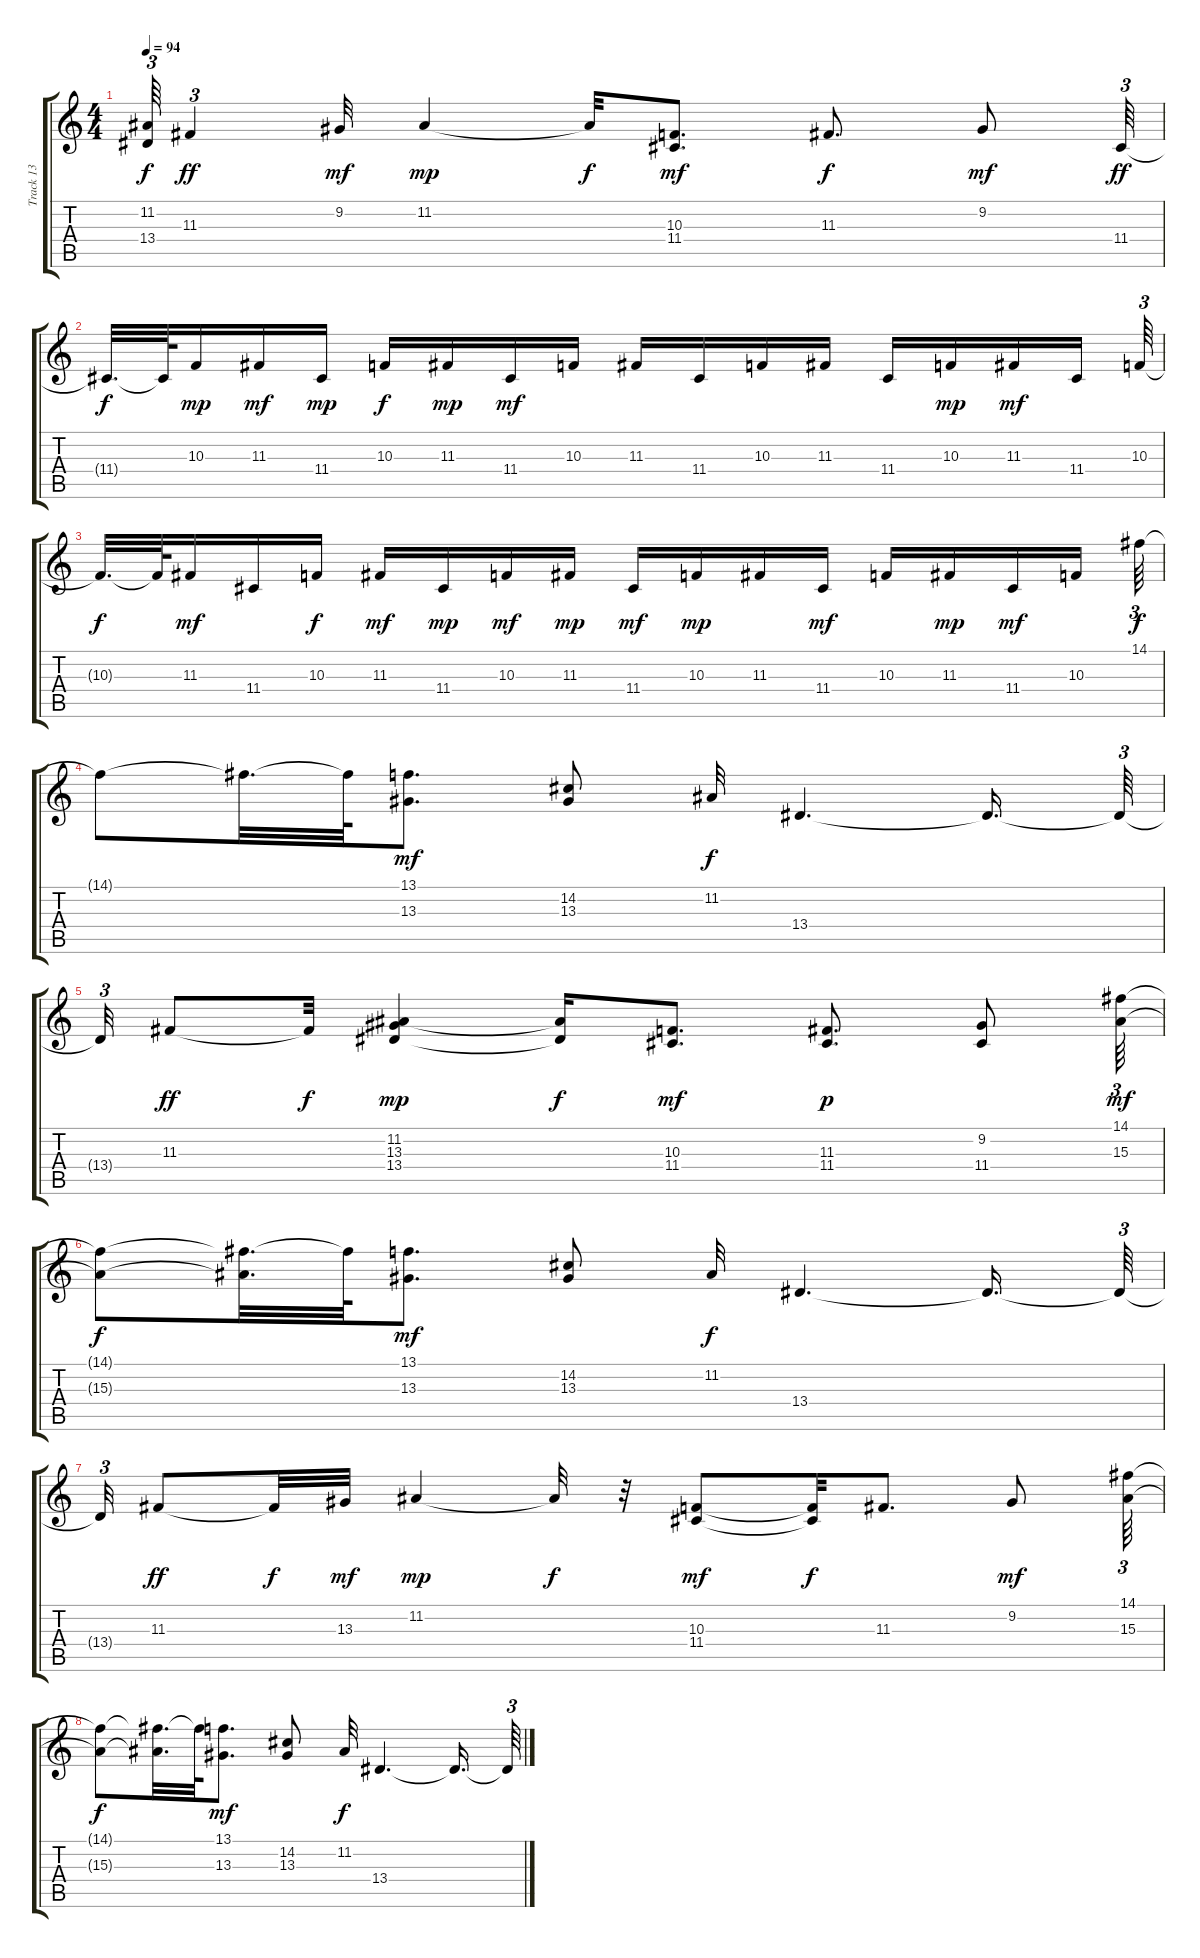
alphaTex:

\track ("Track 13" "Track 13") {instrument orchestralharp}
\staff {score tabs}
\tuning (E4 B3 G3 D3 A2 E2) {hide}
\ts (4 4)
\tempo 94
\clef g2
\ks c
(11.2{t} 13.4{t}).64{tu (3 2) dy f} 11.3.4{tu (3 2) dy ff} 9.2.32{dy mf} 11.2.4{dy mp} 11.2{t}.32{dy f} (10.3 11.4).8{d dy mf} 11.3.8{d dy f} 9.2.8{dy mf} 11.4.64{tu (3 2) dy ff} |
11.4{t}.32{d dy f} 11.4{t}.64 10.3.16{dy mp} 11.3.16{dy mf} 11.4.16{dy mp} 10.3.16{dy f} 11.3.16{dy mp} 11.4.16{dy mf} 10.3.16 11.3.16 11.4.16 10.3.16 11.3.16 11.4.16 10.3.16{dy mp} 11.3.16{dy mf} 11.4.16 10.3.64{tu (3 2)} |
10.3{t}.32{d dy f} 10.3{t}.64 11.3.16{dy mf} 11.4.16 10.3.16{dy f} 11.3.16{dy mf} 11.4.16{dy mp} 10.3.16{dy mf} 11.3.16{dy mp} 11.4.16{dy mf} 10.3.16{dy mp} 11.3.16 11.4.16{dy mf} 10.3.16 11.3.16{dy mp} 11.4.16{dy mf} 10.3.16 14.1.64{tu (3 2) dy f} |
14.1{t}.8 14.1{t}.32{d} 14.1{t}.64 (13.1 13.3).8{d dy mf} (14.2 13.3).8 11.2.32{dy f} 13.4.4{d} 13.4{t}.16{d} 13.4{t}.64{tu (3 2)} |
13.4{t}.32{tu (3 2)} 11.3.8{dy ff} 11.3{t}.32{dy f} (11.2 13.3 13.4).4{dy mp} (11.2{t} 13.4{t}).16{dy f} (10.3 11.4).8{d dy mf} (11.3 11.4).8{d dy p} (9.2 11.4).8 (14.1 15.3).64{tu (3 2) dy mf} |
(14.1{t} 15.3{t}).8{dy f} (14.1{t} 15.3{t}).32{d} 14.1{t}.64 (13.1 13.3).8{d dy mf} (14.2 13.3).8 11.2.32{dy f} 13.4.4{d} 13.4{t}.16{d} 13.4{t}.64{tu (3 2)} |
13.4{t}.32{tu (3 2)} 11.3.8{dy ff} 11.3{t}.32{dy f} 13.3.32{dy mf} 11.2.4{dy mp} 11.2{t}.32{dy f} r.32 (10.3 11.4).8{dy mf} (10.3{t} 11.4{t}).32{dy f} 11.3.8{d} 9.2.8{dy mf} (14.1 15.3).64{tu (3 2)} |
(14.1{t} 15.3{t}).8{dy f} (14.1{t} 15.3{t}).32{d} 14.1{t}.64 (13.1 13.3).8{d dy mf} (14.2 13.3).8 11.2.32{dy f} 13.4.4{d} 13.4{t}.16{d} 13.4{t}.64{tu (3 2)}
